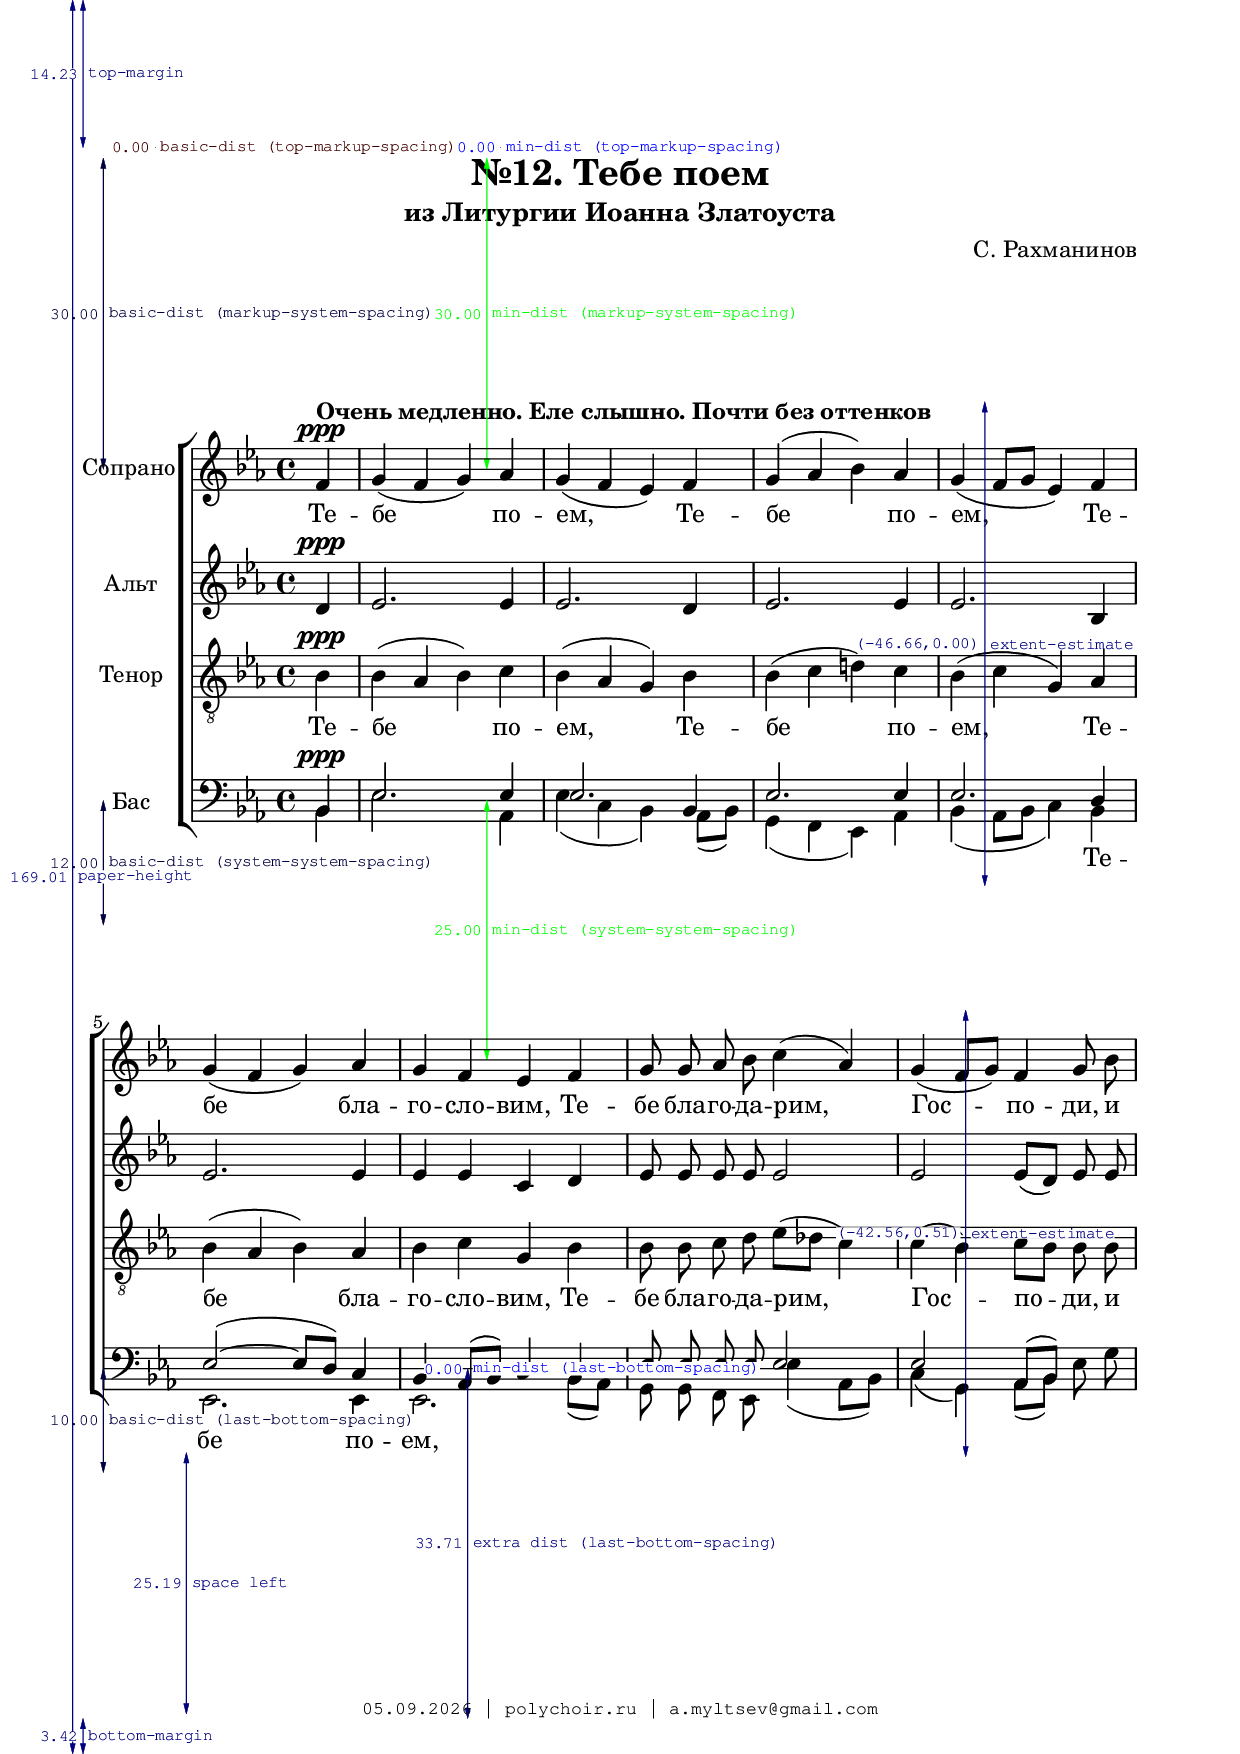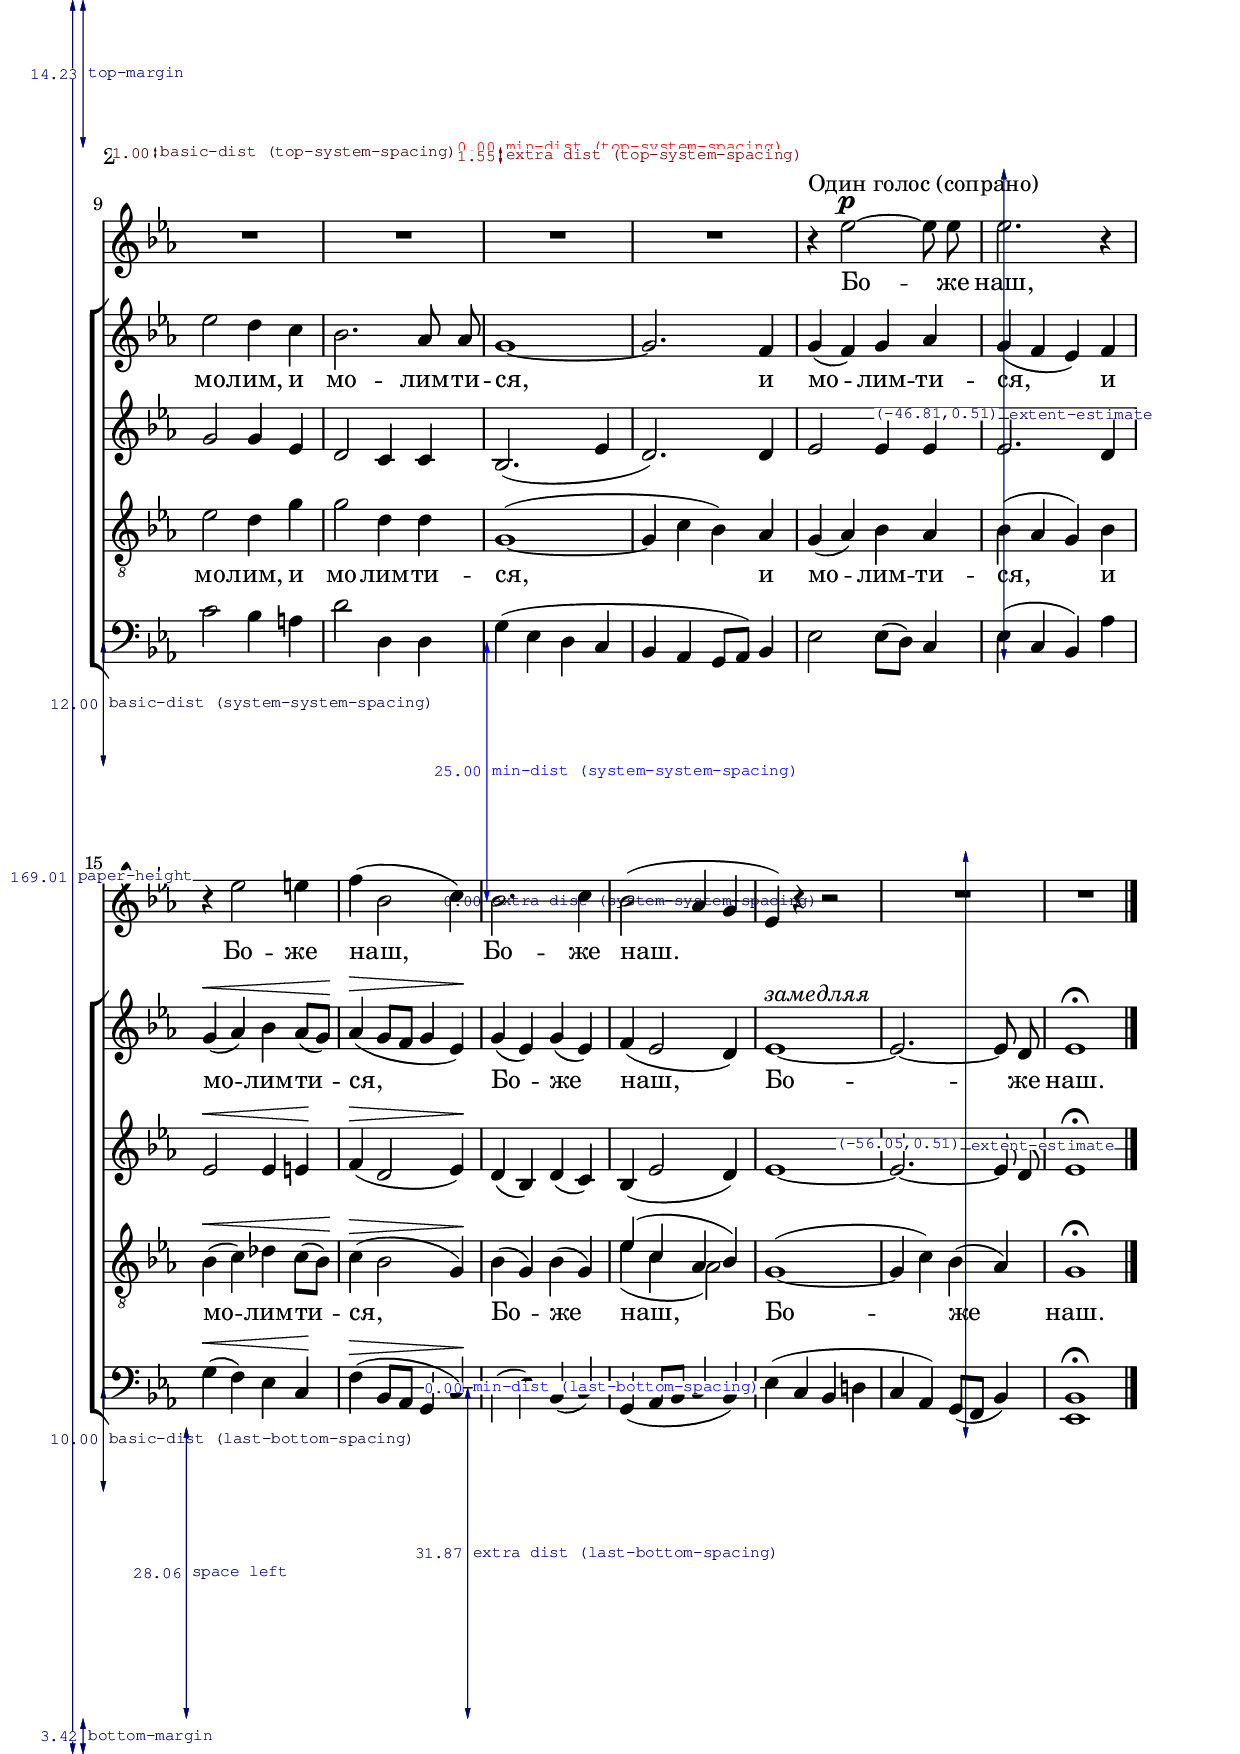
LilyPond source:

\version "2.18.2"

#(set-global-staff-size 20)

\header {
	title = "№12. Тебе поем"
	subtitle = "из Литургии Иоанна Златоуста"
	composer = "С. Рахманинов"
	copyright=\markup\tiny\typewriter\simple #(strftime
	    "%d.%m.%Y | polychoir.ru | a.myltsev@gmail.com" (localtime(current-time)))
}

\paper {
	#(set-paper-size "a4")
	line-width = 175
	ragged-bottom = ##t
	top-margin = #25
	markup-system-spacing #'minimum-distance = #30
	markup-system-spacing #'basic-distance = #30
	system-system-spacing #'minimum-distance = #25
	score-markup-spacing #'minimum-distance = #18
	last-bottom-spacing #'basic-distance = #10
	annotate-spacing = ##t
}

global = {
	\key ees \major
	\time 4/4
	\partial 4
	\dynamicUp
	\autoBeamOff
	\override Staff.TimeSignature #'style = #'()
}

sopranoNotes = \relative c' {
	\global
	\set Staff.vocalName = "Сопрано"
	f4 \ppp ^\markup{\bold "Очень медленно. Еле слышно. Почти без оттенков"}
	 g( f g) aes | g( f ees) f | g( aes bes) aes |
	 g( f8[ g] ees4) f|
	g( f g) aes | g f ees f | g8 g aes bes c4( aes) | g( f8[ g]) f4 g8 bes |
	\pageBreak

	ees2 d4 c | bes2. aes8 aes | g1 ~ g2. f4 |
	g( f) g aes | g( f ees) f | g( \< aes) bes aes8[( g]) \! |
	 aes4( \> g8[ f] g4 ees) \!
	g( ees) g( ees) | f( ees2 d4) | ees1 ^\markup { \italic "замедляя" }
	 ~ ees2. ~ ees8 d | ees1 \fermata
}

altoNotes = \relative c' {
	\global
	\set Staff.vocalName = "Альт"
	d4 \ppp | ees2. ees4 | ees2. d4 | ees2. ees4 | ees2. bes4 |
	ees2. ees4 | ees ees c d | ees8 ees ees ees ees2 |
	 ees ees8[( d]) ees ees |
	g2 g4 ees | d2 c4 c | bes2.( ees4 | d2.) d4 |
	ees2 ees4 ees | ees2. d4 | ees2 \< ees4 e \! | f( \> d2 ees4) \! |
	d( bes) d( c) | bes( ees2 d4) | ees1 ~ ees2. ~ ees8 d | ees1 \fermata
}

tenorNotes = \relative {
	\global
	\clef "G_8"
	\set Staff.vocalName = "Тенор"
	bes4 \ppp | bes( aes bes) c | bes( aes g) bes | bes( c d!) c |
	 bes( c g) aes |
	bes( aes bes) aes | bes c g bes | bes8 bes c d ees([ des] c4) |
	 c( bes) c8[( bes]) bes bes |
	ees2 d4 g | g2 d4 d | g,1( ~ g4 c bes) aes |
	g( aes) bes aes | bes( aes g) bes | bes( \< c) des c8[( bes]) \! |
	 c4( \> bes2 g4) \! |
	bes( g) bes( g) |
	 << { \voiceOne ees'( c aes bes ) }
	    \new Voice { \voiceTwo ees ( c aes2 ) } >> | \oneVoice
	 g1( ~ g4 c) bes( aes) | g1 \fermata
}

bassInotes = \relative {
	\global
	\clef bass
	%\set Staff.vocalName = "I басы"
	\voiceOne
	bes,4 \ppp | ees2. ees4 | ees2. bes4 | ees2. ees4 | ees2. d4 |
	ees2( ~ ees8[ d]) c4 | bes aes8[( bes]) c4 bes | ees8 ees ees ees ees2 |
	 ees2 aes,8[( bes]) \oneVoice ees g |
	c2 bes4 a | d2 d,4 d | g( ees d c | bes aes g8[ aes]) bes4 |
	ees2 ees8[( d]) c4 | ees( c bes) aes' | g( \< f) ees c \! |
	 f( \> bes,8[ aes] g4 c) \! |
	d( ees) bes( c) | g( aes8[ bes] c4 bes) | ees( c bes d! |
	 c aes) g8([ f] bes4) | <bes ees,>1 \fermata

	\bar "|."
}

bassIInotes = \relative {
	\global
	\clef bass
	%\set Staff.vocalName = "II басы"
	\voiceTwo
	bes,4 | ees2. aes,4 | ees'( c bes) aes8[( bes]) | g4( f ees) aes |
	 bes( aes8[ bes] c4) bes |
	ees,2. ees4 | ees2. bes'8[( aes]) | g8 g f ees ees'4( aes,8[ bes]) |
	 c4( g) aes8([ bes])
}

soloNotes = \relative c' {
	\global
	\set Staff.vocalName = "Солист"

	r4  R1*12
	r4^"Один голос (сопрано)" ees'2 \p ~ ees8 ees | ees2. r4 | \break
	r4 ees2 e4 | f( bes,2 c4)
	bes2. c4 | bes2( aes4 g | ees) r r2 |
	R1 | R1 %\fermata
}

mainLyrics = \lyricmode {
	Те -- бе  по -- ем,  Те -- бе  по -- ем,
	Те -- бе  бла -- го -- сло -- вим,
	Те -- бе  бла -- го -- да -- рим,  Гос -- по -- ди,
	и  мо -- лим,  и  мо -- лим -- ти -- ся,
	и  мо -- лим -- ти -- ся,  и  мо -- лим -- ти -- ся,
	Бо -- же  наш,  Бо -- же  наш.
}

bassIIlyrics = \lyricmode {
	_ _ _ _ _ _ _ _
	Те -- бе  по -- ем,
}

soloLyrics = \lyricmode {
	Бо -- же  наш,  Бо -- же  наш,  Бо -- же  наш.
}

\score {
	\new Staff <<
		\override Score.VerticalAxisGroup #'remove-first = ##t
	\new Voice = "solo" \soloNotes
	\new Lyrics \lyricsto solo \soloLyrics
	\new ChoirStaff <<
		\new Voice = "soprano" \sopranoNotes
		\new Lyrics \lyricsto soprano \mainLyrics
		\altoNotes
		\new Voice = "tenor" \tenorNotes
		\new Lyrics \lyricsto tenor \mainLyrics
		\new Staff \with {
			instrumentName = "Бас"
		} <<
			\bassInotes
			\new Voice = "bassII" \bassIInotes
			\new Lyrics \lyricsto bassII \bassIIlyrics
		>>
	>> >>
	\layout {
	       \context {
		       \RemoveEmptyStaffContext
	       }
	}
	\midi {}
}
